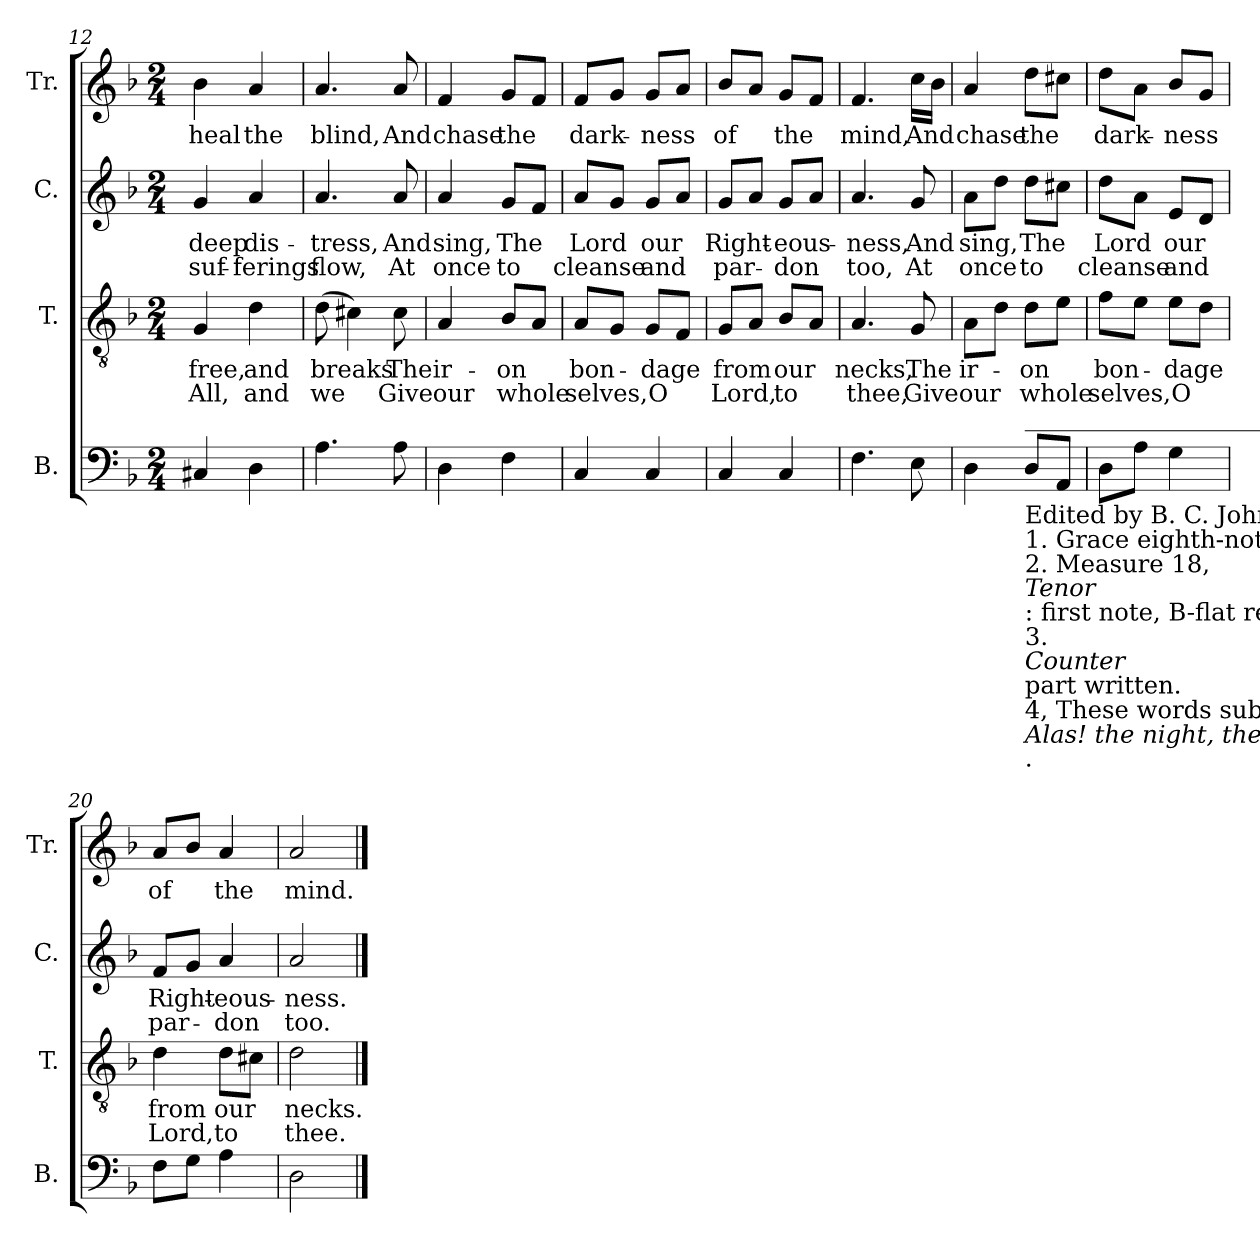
**kern	**kern	**text	**text	**kern	**text	**text	**kern	**text
*part4	*part3	*part3	*part3	*part2	*part2	*part2	*part1	*part1
*staff4	*staff3	*staff3	*staff3	*staff2	*staff2	*staff2	*staff1	*staff1
*I"B.	*I"T.	*	*	*I"C.	*	*	*I"Tr.	*
*I'B.	*I'T.	*	*	*I'C.	*	*	*I'Tr.	*
*clefF4	*clefGv2	*	*	*clefG2	*	*	*clefG2	*
*k[b-]	*k[b-]	*	*	*k[b-]	*	*	*k[b-]	*
*M2/4	*M2/4	*	*	*M2/4	*	*	*M2/4	*
=12	=12	=12	=12	=12	=12	=12	=12	=12
!	!	!LO:LY:b	!LO:LY:b	!	!LO:LY:b	!LO:LY:b	!	!LO:LY:b
4C#X/	4G/	free,	All,	4g/	deep	suf-	4b-\	heal
!	!	!LO:LY:b	!LO:LY:b	!	!LO:LY:b	!LO:LY:b	!	!LO:LY:b
4D\	4d\	and	and	4a/	dis-	-ferings	4a/	the
=13	=13	=13	=13	=13	=13	=13	=13	=13
!	!	!LO:LY:b	!LO:LY:b	!	!LO:LY:b	!LO:LY:b	!	!LO:LY:b
4.A\	(8d\	breaks	we	4.a/	-tress,	flow,	4.a/	blind,
.	4c#X\)	.	.	.	.	.	.	.
!	!	!LO:LY:b	!LO:LY:b	!	!LO:LY:b	!LO:LY:b	!	!LO:LY:b
8A\	8c#\	The	Give	8a/	And	At	8a/	And
=14	=14	=14	=14	=14	=14	=14	=14	=14
!	!	!LO:LY:b	!LO:LY:b	!	!LO:LY:b	!LO:LY:b	!	!LO:LY:b
4D\	4A/	ir-	our	4a/	sing,	once	4f/	chase
!	!	!LO:LY:b	!LO:LY:b	!	!LO:LY:b	!LO:LY:b	!	!LO:LY:b
4F\	8B-/L	-on	whole	8g/L	The	to	8g/L	the
.	8A/J	.	.	8f/J	.	.	8f/J	.
=15	=15	=15	=15	=15	=15	=15	=15	=15
!	!	!LO:LY:b	!LO:LY:b	!	!LO:LY:b	!LO:LY:b	!	!LO:LY:b
4C/	8A/L	bon-	selves,	8a/L	Lord	cleanse	8f/L	dark-
.	8G/J	.	.	8g/J	.	.	8g/J	.
!	!	!LO:LY:b	!LO:LY:b	!	!LO:LY:b	!LO:LY:b	!	!LO:LY:b
4C/	8G/L	-dage	O	8g/L	our	and	8g/L	-ness
.	8F/J	.	.	8a/J	.	.	8a/J	.
=16	=16	=16	=16	=16	=16	=16	=16	=16
!	!	!LO:LY:b	!LO:LY:b	!	!LO:LY:b	!LO:LY:b	!	!LO:LY:b
4C/	8G/L	from	Lord,	8g/L	Right-	par-	8b-/L	of
.	8A/J	.	.	8a/J	.	.	8a/J	.
!	!	!LO:LY:b	!LO:LY:b	!	!LO:LY:b	!LO:LY:b	!	!LO:LY:b
4C/	8B-/L	our	to	8g/L	-eous-	-don	8g/L	the
.	8A/J	.	.	8a/J	.	.	8f/J	.
=17	=17	=17	=17	=17	=17	=17	=17	=17
!	!	!LO:LY:b	!LO:LY:b	!	!LO:LY:b	!LO:LY:b	!	!LO:LY:b
4.F\	4.A/	necks,	thee,	4.a/	-ness,	too,	4.f/	mind,
!	!	!LO:LY:b	!LO:LY:b	!	!LO:LY:b	!LO:LY:b	!	!LO:LY:b
8E\	8G/	The	Give	8g/	And	At	16cc\LL	And
.	.	.	.	.	.	.	16b-\JJ	.
=18	=18	=18	=18	=18	=18	=18	=18	=18
!	!	!LO:LY:b	!LO:LY:b	!	!LO:LY:b	!LO:LY:b	!	!LO:LY:b
4D\	8A\L	ir-	our	8a\L	sing,	once	4a/	chase
.	8d\J	.	.	8dd\J	.	.	.	.
!LO:TX:a:t=______________________________________________________________________________________________________________________________________________	!	!	!	!	!	!	!	!
!LO:TX:b:t=Edited by B. C. Johnston, 2018	!	!	!	!	!	!	!	!
!LO:TX:b:t=1. Grace eighth-notes replaced with normal eighth-notes in measures 2 (Tr, T), 3 (Tr, T), 8 (Tr, T), 10 (T), 13 (T), and 20 (T).	!	!	!	!	!	!	!	!
!LO:TX:b:t=2. Measure 18,	!	!	!	!	!	!	!	!
!LO:TX:b:i:t=Tenor	!	!	!	!	!	!	!	!
!LO:TX:b:t=&colon; first note, B-flat replaced with A.	!	!	!	!	!	!	!	!
!LO:TX:b:t=3.	!	!	!	!	!	!	!	!
!LO:TX:b:i:t=Counter	!	!	!	!	!	!	!	!
!LO:TX:b:t=part written.	!	!	!	!	!	!	!	!
!LO:TX:b:t=4, These words substituted for original words,	!	!	!	!	!	!	!	!
!LO:TX:b:i:t=Alas! the night, the autumnal eve	!	!	!	!	!	!	!	!
!LO:TX:b:t=.	!	!	!	!	!	!	!	!
!	!	!LO:LY:b	!LO:LY:b	!	!LO:LY:b	!LO:LY:b	!	!LO:LY:b
8D/L	8d\L	-on	whole	8dd\L	The	to	8dd\L	the
8AA/J	8e\J	.	.	8cc#X\J	.	.	8cc#X\J	.
=19	=19	=19	=19	=19	=19	=19	=19	=19
!	!	!LO:LY:b	!LO:LY:b	!	!LO:LY:b	!LO:LY:b	!	!LO:LY:b
8D\L	8f\L	bon-	selves,	8dd\L	Lord	cleanse	8dd\L	dark-
8A\J	8e\J	.	.	8a\J	.	.	8a\J	.
!	!	!LO:LY:b	!LO:LY:b	!	!LO:LY:b	!LO:LY:b	!	!LO:LY:b
4G\	8e\L	-dage	O	8e/L	our	and	8b-/L	-ness
.	8d\J	.	.	8d/J	.	.	8g/J	.
=20	=20	=20	=20	=20	=20	=20	=20	=20
!	!	!LO:LY:b	!LO:LY:b	!	!LO:LY:b	!LO:LY:b	!	!LO:LY:b
8F\L	4d\	from	Lord,	8f/L	Right-	par-	8a/L	of
8G\J	.	.	.	8g/J	.	.	8b-/J	.
!	!	!LO:LY:b	!LO:LY:b	!	!LO:LY:b	!LO:LY:b	!	!LO:LY:b
4A\	8d\L	our	to	4a/	-eous-	-don	4a/	the
.	8c#X\J	.	.	.	.	.	.	.
=21	=21	=21	=21	=21	=21	=21	=21	=21
!	!	!LO:LY:b	!LO:LY:b	!	!LO:LY:b	!LO:LY:b	!	!LO:LY:b
2D\	2d\	necks.	thee.	2a/	-ness.	too.	2a/	mind.
==	==	==	==	==	==	==	==	==
*-	*-	*-	*-	*-	*-	*-	*-	*-
